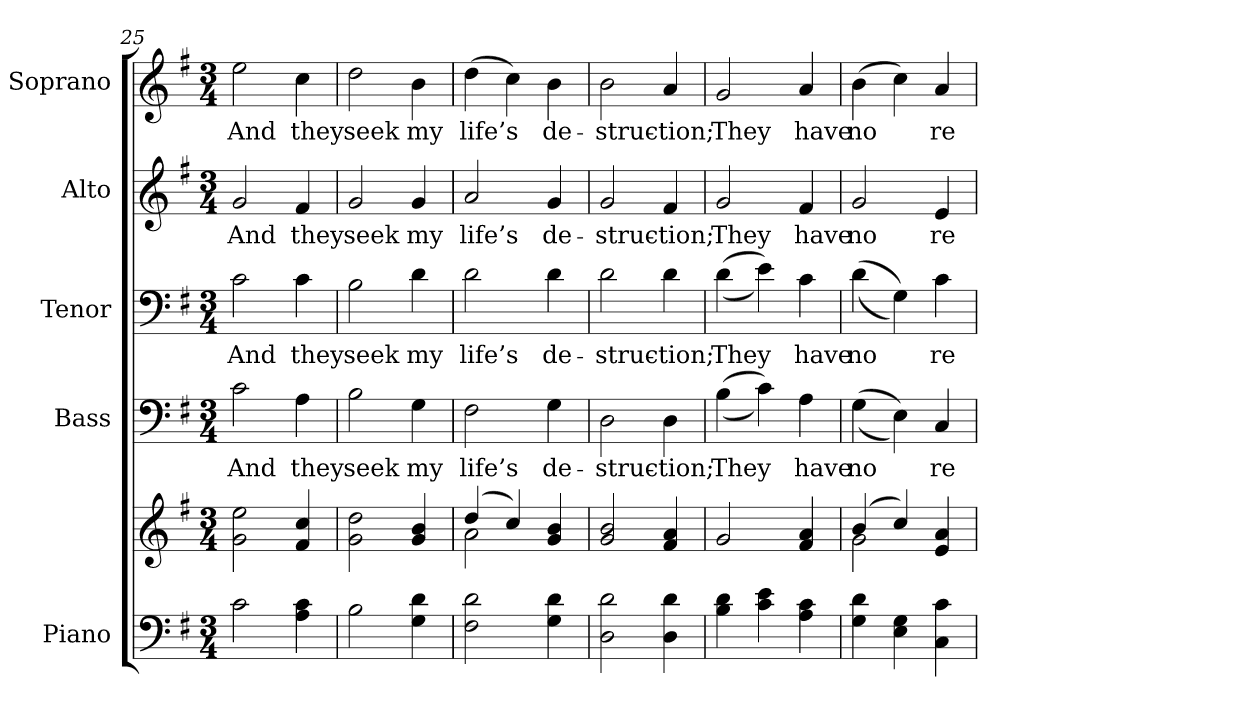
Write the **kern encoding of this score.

**kern	**kern	**kern	**text	**kern	**text	**kern	**text	**kern	**text
*part5	*part5	*part4	*part4	*part3	*part3	*part2	*part2	*part1	*part1
*staff6	*staff5	*staff4	*staff4	*staff3	*staff3	*staff2	*staff2	*staff1	*staff1
*I"Piano	*	*I"Bass	*	*I"Tenor	*	*I"Alto	*	*I"Soprano	*
*I'Pno.	*	*I'B.	*	*I'T.	*	*I'A.	*	*I'S.	*
!!LO:PB:g=z
*clefF4	*clefG2	*clefF4	*	*clefF4	*	*clefG2	*	*clefG2	*
*k[f#]	*k[f#]	*k[f#]	*	*k[f#]	*	*k[f#]	*	*k[f#]	*
*G:	*G:	*G:	*	*G:	*	*G:	*	*G:	*
*M3/4	*M3/4	*M3/4	*	*M3/4	*	*M3/4	*	*M3/4	*
=25	=25	=25	=25	=25	=25	=25	=25	=25	=25
!	!	!	!LO:LY:b:color=#000000	!	!	!	!	!	!
!	!	!	!	!	!LO:LY:b:color=#000000	!	!	!	!
!	!	!	!	!	!	!	!LO:LY:b:color=#000000	!	!
!	!	!	!	!	!	!	!	!	!LO:LY:b:color=#000000
2ci\	2gi\ 2eei	2ci\	And	2ci\	And	2gi/	And	2eei\	And
!	!	!	!LO:LY:b:color=#000000	!	!	!	!	!	!
!	!	!	!	!	!LO:LY:b:color=#000000	!	!	!	!
!	!	!	!	!	!	!	!LO:LY:b:color=#000000	!	!
!	!	!	!	!	!	!	!	!	!LO:LY:b:color=#000000
4Ai\ 4ci	4f#i/ 4cci	4Ai\	they	4ci\	they	4f#i/	they	4cci\	they
=26	=26	=26	=26	=26	=26	=26	=26	=26	=26
!	!	!	!LO:LY:b:color=#000000	!	!	!	!	!	!
!	!	!	!	!	!LO:LY:b:color=#000000	!	!	!	!
!	!	!	!	!	!	!	!LO:LY:b:color=#000000	!	!
!	!	!	!	!	!	!	!	!	!LO:LY:b:color=#000000
2Bi\	2gi\ 2ddi	2Bi\	seek	2Bi\	seek	2gi/	seek	2ddi\	seek
!	!	!	!LO:LY:b:color=#000000	!	!	!	!	!	!
!	!	!	!	!	!LO:LY:b:color=#000000	!	!	!	!
!	!	!	!	!	!	!	!LO:LY:b:color=#000000	!	!
!	!	!	!	!	!	!	!	!	!LO:LY:b:color=#000000
4Gi\ 4di	4gi/ 4bi	4Gi\	my	4di\	my	4gi/	my	4bi\	my
=27	=27	=27	=27	=27	=27	=27	=27	=27	=27
*	*^	*	*	*	*	*	*	*	*
!	!	!	!	!LO:LY:b:color=#000000	!	!	!	!	!	!
!	!	!	!	!	!	!LO:LY:b:color=#000000	!	!	!	!
!	!	!	!	!	!	!	!	!LO:LY:b:color=#000000	!	!
!	!	!	!	!	!	!	!	!	!	!LO:LY:b:color=#000000
2F#i\ 2di	(4ddi/	2ai\	2F#i\	life’s	2di\	life’s	2ai/	life’s	(4ddi\	life’s
.	4cci/)	.	.	.	.	.	.	.	4cci\)	.
!	!	!	!	!LO:LY:b:color=#000000	!	!	!	!	!	!
!	!	!	!	!	!	!LO:LY:b:color=#000000	!	!	!	!
!	!	!	!	!	!	!	!	!LO:LY:b:color=#000000	!	!
!	!	!	!	!	!	!	!	!	!	!LO:LY:b:color=#000000
4Gi\ 4di	4gi/ 4bi	4ryy	4Gi\	de-	4di\	de-	4gi/	de-	4bi\	de-
*	*v	*v	*	*	*	*	*	*	*	*
=28	=28	=28	=28	=28	=28	=28	=28	=28	=28
*	*^	*	*	*	*	*	*	*	*
!	!	!	!	!LO:LY:b:color=#000000	!	!	!	!	!	!
*	*v	*v	*	*	*	*	*	*	*	*
*	*^	*	*	*	*	*	*	*	*
!	!	!	!	!	!	!LO:LY:b:color=#000000	!	!	!	!
*	*v	*v	*	*	*	*	*	*	*	*
*	*^	*	*	*	*	*	*	*	*
!	!	!	!	!	!	!	!	!LO:LY:b:color=#000000	!	!
*	*v	*v	*	*	*	*	*	*	*	*
*	*^	*	*	*	*	*	*	*	*
!	!	!	!	!	!	!	!	!	!	!LO:LY:b:color=#000000
*	*v	*v	*	*	*	*	*	*	*	*
2Di\ 2di	2gi/ 2bi	2Di\	-struc-	2di\	-struc-	2gi/	-struc-	2bi\	-struc-
!	!	!	!LO:LY:b:color=#000000	!	!	!	!	!	!
!	!	!	!	!	!LO:LY:b:color=#000000	!	!	!	!
!	!	!	!	!	!	!	!LO:LY:b:color=#000000	!	!
!	!	!	!	!	!	!	!	!	!LO:LY:b:color=#000000
4Di\ 4di	4f#i/ 4ai	4Di\	-tion;	4di\	-tion;	4f#i/	-tion;	4ai/	-tion;
=29	=29	=29	=29	=29	=29	=29	=29	=29	=29
!	!	!	!LO:LY:b:color=#000000	!	!	!	!	!	!
!	!	!	!	!	!LO:LY:b:color=#000000	!	!	!	!
!	!	!	!	!	!	!	!LO:LY:b:color=#000000	!	!
!	!	!	!	!	!	!	!	!	!LO:LY:b:color=#000000
4Bi\ 4di	2gi/	((4Bi\	They	((4di\	They	2gi/	They	2gi/	They
4ci\ 4ei	.	4ci\))	.	4ei\))	.	.	.	.	.
!	!	!	!LO:LY:b:color=#000000	!	!	!	!	!	!
!	!	!	!	!	!LO:LY:b:color=#000000	!	!	!	!
!	!	!	!	!	!	!	!LO:LY:b:color=#000000	!	!
!	!	!	!	!	!	!	!	!	!LO:LY:b:color=#000000
4Ai\ 4ci	4f#i/ 4ai	4Ai\	have	4ci\	have	4f#i/	have	4ai/	have
=30	=30	=30	=30	=30	=30	=30	=30	=30	=30
*	*^	*	*	*	*	*	*	*	*
!	!	!	!	!LO:LY:b:color=#000000	!	!	!	!	!	!
!	!	!	!	!	!	!LO:LY:b:color=#000000	!	!	!	!
!	!	!	!	!	!	!	!	!LO:LY:b:color=#000000	!	!
!	!	!	!	!	!	!	!	!	!	!LO:LY:b:color=#000000
4Gi\ 4di	(4bi/	2gi\	((4Gi\	no	((4di\	no	2gi/	no	(4bi\	no
4Ei\ 4Gi	4cci/)	.	4Ei\))	.	4Gi\))	.	.	.	4cci\)	.
!	!	!	!	!LO:LY:b:color=#000000	!	!	!	!	!	!
!	!	!	!	!	!	!LO:LY:b:color=#000000	!	!	!	!
!	!	!	!	!	!	!	!	!LO:LY:b:color=#000000	!	!
!	!	!	!	!	!	!	!	!	!	!LO:LY:b:color=#000000
4Ci\ 4ci	4ei/ 4ai	4ryy	4Ci/	re-	4ci\	re-	4ei/	re-	4ai/	re-
*	*v	*v	*	*	*	*	*	*	*	*
=	=	=	=	=	=	=	=	=	=
*-	*-	*-	*-	*-	*-	*-	*-	*-	*-
